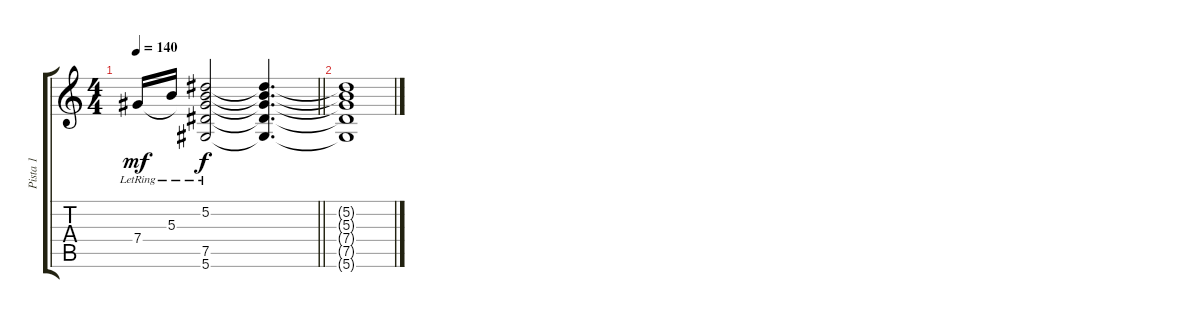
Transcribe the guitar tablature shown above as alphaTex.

\track ("Pista 1" "Pista 1") {instrument electricguitarjazz}
\staff {score tabs}
\tuning (Eb4 Bb3 Gb3 Db3 Ab2 Eb2) {hide}
\ts (4 4)
\tempo 140
\clef g2
\barLineRight lightlight
\ks c
7.4{lr}.16{dy mf} 5.3{lr}.16 (5.2{lr} 5.3{t} 7.4{t} 7.5{t} 5.6{t}).2{dy f} (5.2{t} 5.3{t} 7.4{t} 7.5{t} 5.6{t}).4{d} |
(5.2{t} 5.3{t} 7.4{t} 7.5{t} 5.6{t}).1
